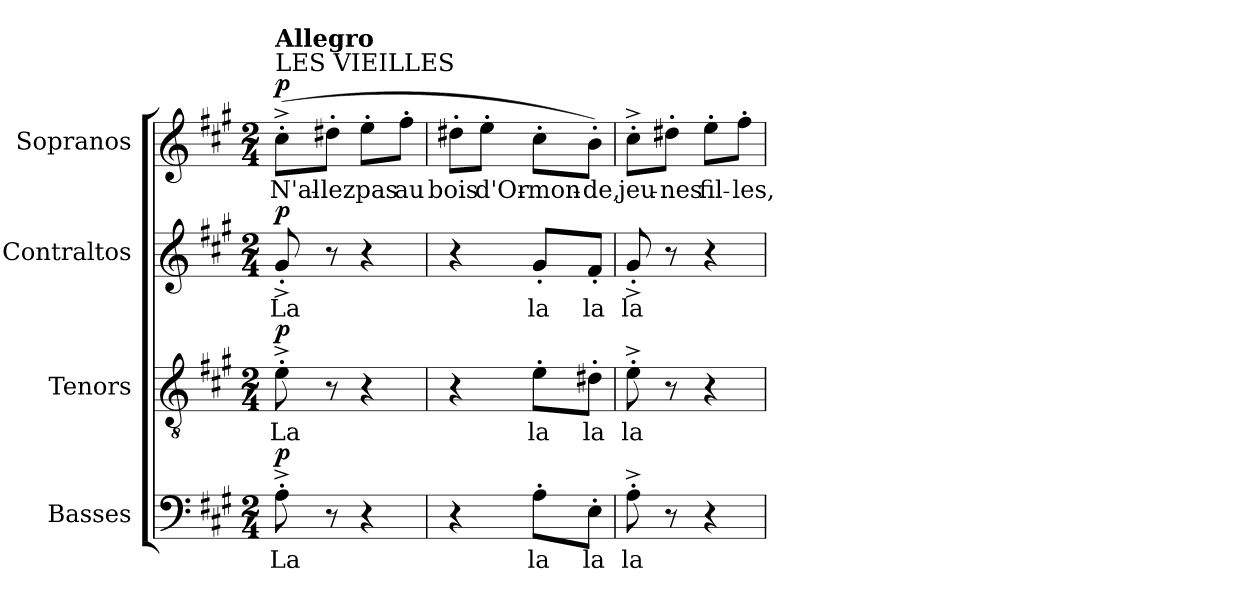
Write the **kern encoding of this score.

**kern	**text	**dynam	**kern	**text	**dynam	**kern	**text	**dynam	**kern	**text	**dynam
*part4	*part4	*part4	*part3	*part3	*part3	*part2	*part2	*part2	*part1	*part1	*part1
*staff4	*staff4	*staff4	*staff3	*staff3	*staff3	*staff2	*staff2	*staff2	*staff1	*staff1	*staff1
*I"Basses	*	*	*I"Tenors	*	*	*I"Contraltos	*	*	*I"Sopranos	*	*
*I'B.	*	*	*I'T.	*	*	*I'C.	*	*	*I'S.	*	*
!!LO:PB:g=z
*clefF4	*	*	*clefGv2	*	*	*clefG2	*	*	*clefG2	*	*
*	*	*	*ITrd7c12	*	*	*	*	*	*	*	*
*k[f#c#g#]	*	*	*k[f#c#g#]	*	*	*k[f#c#g#]	*	*	*k[f#c#g#]	*	*
*A:	*	*	*A:	*	*	*A:	*	*	*A:	*	*
*M2/4	*	*	*M2/4	*	*	*M2/4	*	*	*M2/4	*	*
*MM120	*	*	*MM120	*	*	*MM120	*	*	*MM120	*	*
=1	=1	=1	=1	=1	=1	=1	=1	=1	=1	=1	=1
!	!LO:LY:b:color=#000000	!	!	!	!	!	!	!	!	!	!
!	!	!	!	!LO:LY:b:color=#000000	!	!	!	!	!	!	!
!	!	!	!	!	!	!	!LO:LY:b:color=#000000	!	!	!	!
!	!	!	!	!	!	!	!	!	!LO:TX:a:t=LES VIEILLES	!	!
!	!	!	!	!	!	!	!	!	!LO:TX:a:B:t=Allegro	!	!
!	!	!	!	!	!	!	!	!	!	!LO:LY:b:color=#000000	!
8A'^i\	La	p	8E'^i\	La	p	8g#'^i/	La	p	(8cc#'^i\L	N'al-	p
!	!	!	!	!	!	!	!	!	!	!LO:LY:b:color=#000000	!
8r	.	.	8r	.	.	8r	.	.	8dd#X'i\J	-lez	.
!	!	!	!	!	!	!	!	!	!	!LO:LY:b:color=#000000	!
4r	.	.	4r	.	.	4r	.	.	8ee'i\L	pas	.
!	!	!	!	!	!	!	!	!	!	!LO:LY:b:color=#000000	!
.	.	.	.	.	.	.	.	.	8ff#'i\J	au	.
=2	=2	=2	=2	=2	=2	=2	=2	=2	=2	=2	=2
!	!	!	!	!	!	!	!	!	!	!LO:LY:b:color=#000000	!
4r	.	.	4r	.	.	4r	.	.	8dd#X'i\L	bois	.
!	!	!	!	!	!	!	!	!	!	!LO:LY:b:color=#000000	!
.	.	.	.	.	.	.	.	.	8ee'i\J	d'Or-	.
!	!LO:LY:b:color=#000000	!	!	!	!	!	!	!	!	!	!
!	!	!	!	!LO:LY:b:color=#000000	!	!	!	!	!	!	!
!	!	!	!	!	!	!	!LO:LY:b:color=#000000	!	!	!	!
!	!	!	!	!	!	!	!	!	!	!LO:LY:b:color=#000000	!
8A'i\L	la	.	8E'i\L	la	.	8g#'i/L	la	.	8cc#'i\L	-mon-	.
!	!LO:LY:b:color=#000000	!	!	!	!	!	!	!	!	!	!
!	!	!	!	!LO:LY:b:color=#000000	!	!	!	!	!	!	!
!	!	!	!	!	!	!	!LO:LY:b:color=#000000	!	!	!	!
!	!	!	!	!	!	!	!	!	!	!LO:LY:b:color=#000000	!
8E'i\J	la	.	8D#X'i\J	la	.	8f#'i/J	la	.	8b'i\J)	-de,	.
=3	=3	=3	=3	=3	=3	=3	=3	=3	=3	=3	=3
!	!LO:LY:b:color=#000000	!	!	!	!	!	!	!	!	!	!
!	!	!	!	!LO:LY:b:color=#000000	!	!	!	!	!	!	!
!	!	!	!	!	!	!	!LO:LY:b:color=#000000	!	!	!	!
!	!	!	!	!	!	!	!	!	!	!LO:LY:b:color=#000000	!
8A'^i\	la	.	8E'^i\	la	.	8g#'^i/	la	.	8cc#'^i\L	jeu-	.
!	!	!	!	!	!	!	!	!	!	!LO:LY:b:color=#000000	!
8r	.	.	8r	.	.	8r	.	.	8dd#X'i\J	-nes	.
!	!	!	!	!	!	!	!	!	!	!LO:LY:b:color=#000000	!
4r	.	.	4r	.	.	4r	.	.	8ee'i\L	fil-	.
!	!	!	!	!	!	!	!	!	!	!LO:LY:b:color=#000000	!
.	.	.	.	.	.	.	.	.	8ff#'i\J	-les,	.
=	=	=	=	=	=	=	=	=	=	=	=
*-	*-	*-	*-	*-	*-	*-	*-	*-	*-	*-	*-
